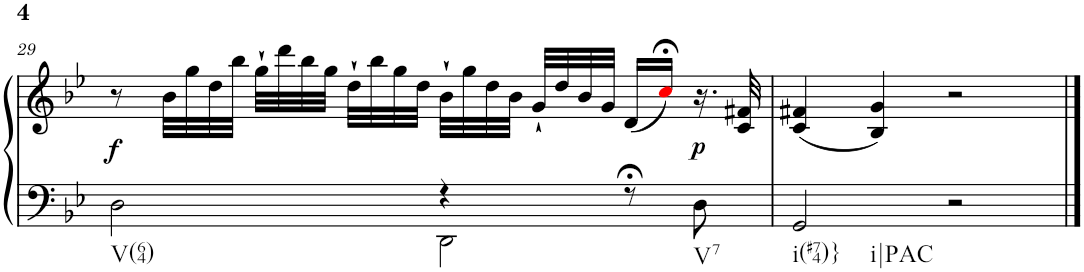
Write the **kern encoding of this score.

**kern	**kern	**dynam
*part1	*part1	*part1
*staff2	*staff1	*staff1/2
*I"Harpsichord	*	*
*I'Hch.	*	*
!!LO:PB:g=z
*clefF4	*clefG2	*
*k[b-e-]	*k[b-e-]	*
*g:	*g:	*
*M4/4	*M4/4	*
*met(c)	*met(c)	*
=29	=29	=29
*^	*	*
!LO:TX:b:t=V(64)	!	!	!
!	!	!	!LO:DY:b
2D\	2ryy	8r	f
.	.	32b-\LLL	.
.	.	32gg\	.
.	.	32dd\	.
.	.	32bb-\JJJ	.
.	.	32gg`\LLL	.
.	.	32ddd\	.
.	.	32bb-\	.
.	.	32gg\JJJ	.
.	.	32dd`\LLL	.
.	.	32bb-\	.
.	.	32gg\	.
.	.	32dd\JJJ	.
4r	2DD\	32b-`\LLL	.
.	.	32gg\	.
.	.	32dd\	.
.	.	32b-\JJJ	.
.	.	32g`/LLL	.
.	.	32dd/	.
.	.	32b-/	.
.	.	32g/JJJ	.
8r;<	.	(<16d/LL	.
.	.	16cc;<i/JJ)	.
!LO:TX:b:t=V7	!	!	!
!	!	!	!LO:DY:b
8D\	.	16.r	p
.	.	32c/ 32f#X/	.
*v	*v	*	*
=30	=30	=30
!LO:TX:b:t=i(#74)}	!	!
!LO:TX:b:t=i|PAC	!	!
2GG/	(<4c/ 4f#X/	.
.	4B-/ 4g/)	.
2r	2r	.
==	==	==
*-	*-	*-
